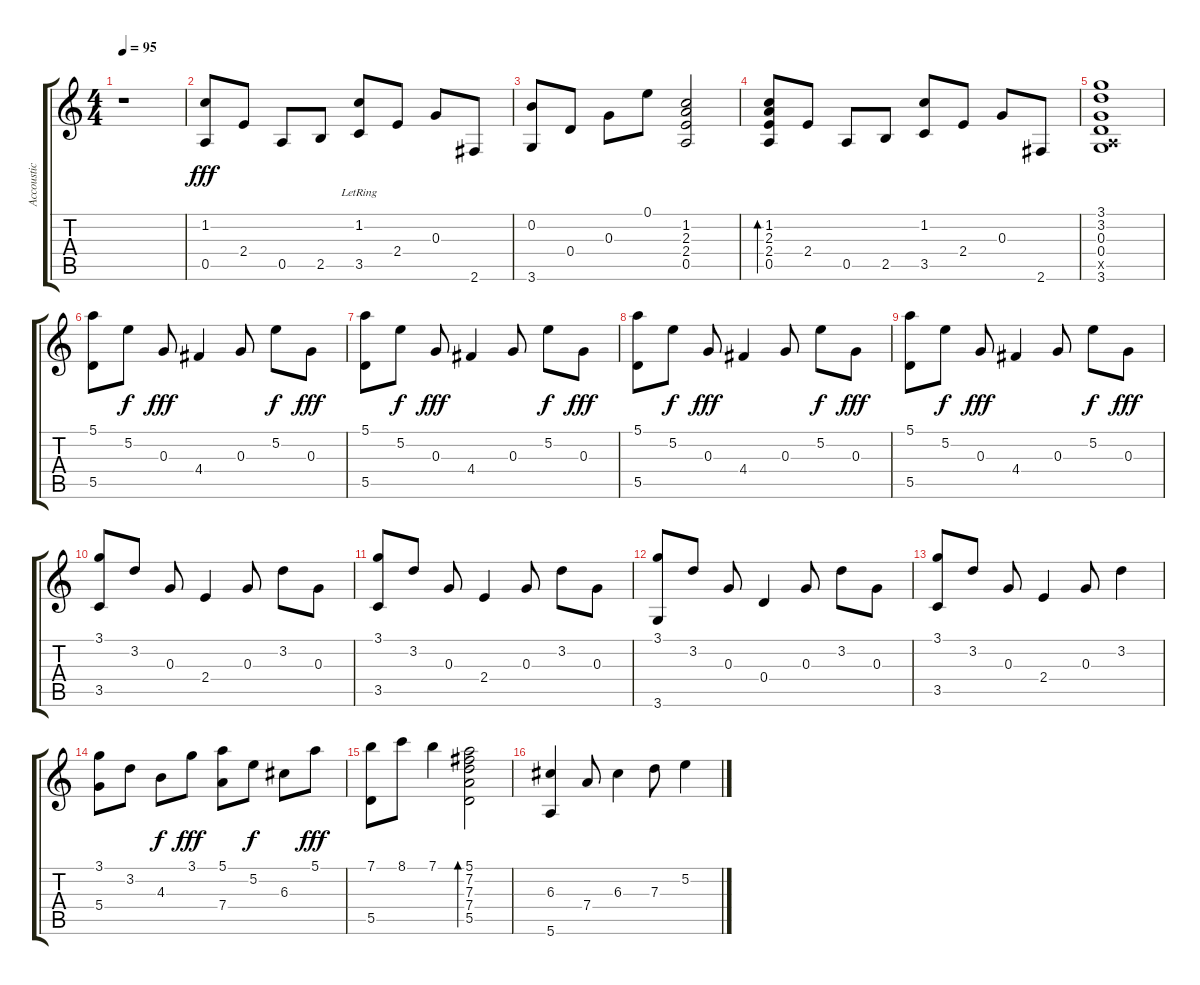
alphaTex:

\track ("Accoustic" "Accoustic") {instrument acousticguitarnylon}
\staff {score tabs}
\tuning (E4 B3 G3 D3 A2 E2) {hide}
\ts (4 4)
\tempo 95
\clef g2
\ks c
r.1{dy fff instrument acousticguitarnylon} |
(1.2 0.5).8 2.4.8 0.5.8 2.5.8 (1.2 3.5{lr}).8 2.4.8 0.3.8 2.6.8 |
(0.2 3.6).8 0.4.8 0.3.8 0.1.8 (1.2 2.3 2.4 0.5).2 |
(1.2 2.3 2.4 0.5).8{bd 240} 2.4.8 0.5.8 2.5.8 (1.2 3.5).8 2.4.8 0.3.8 2.6.8 |
(3.1 3.2 0.3 0.4 0.5{x} 3.6).1 |
(5.1 5.5).8 5.2.8{dy f} 0.3.8{dy fff} 4.4.4 0.3.8 5.2.8{dy f} 0.3.8{dy fff} |
(5.1 5.5).8 5.2.8{dy f} 0.3.8{dy fff} 4.4.4 0.3.8 5.2.8{dy f} 0.3.8{dy fff} |
(5.1 5.5).8 5.2.8{dy f} 0.3.8{dy fff} 4.4.4 0.3.8 5.2.8{dy f} 0.3.8{dy fff} |
(5.1 5.5).8 5.2.8{dy f} 0.3.8{dy fff} 4.4.4 0.3.8 5.2.8{dy f} 0.3.8{dy fff} |
(3.1 3.5).8 3.2.8 0.3.8 2.4.4 0.3.8 3.2.8 0.3.8 |
(3.1 3.5).8 3.2.8 0.3.8 2.4.4 0.3.8 3.2.8 0.3.8 |
(3.1 3.6).8 3.2.8 0.3.8 0.4.4 0.3.8 3.2.8 0.3.8 |
(3.1 3.5).8 3.2.8 0.3.8 2.4.4 0.3.8 3.2.4 |
(3.1 5.4).8 3.2.8 4.3.8{dy f} 3.1.8{dy fff} (5.1 7.4).8 5.2.8{dy f} 6.3.8 5.1.8{dy fff} |
(7.1 5.5).8 8.1.8 7.1.4 (5.1 7.2 7.3 7.4 5.5).2{bd 480} |
(6.3 5.6).4 7.4.8 6.3.4 7.3.8 5.2.4
